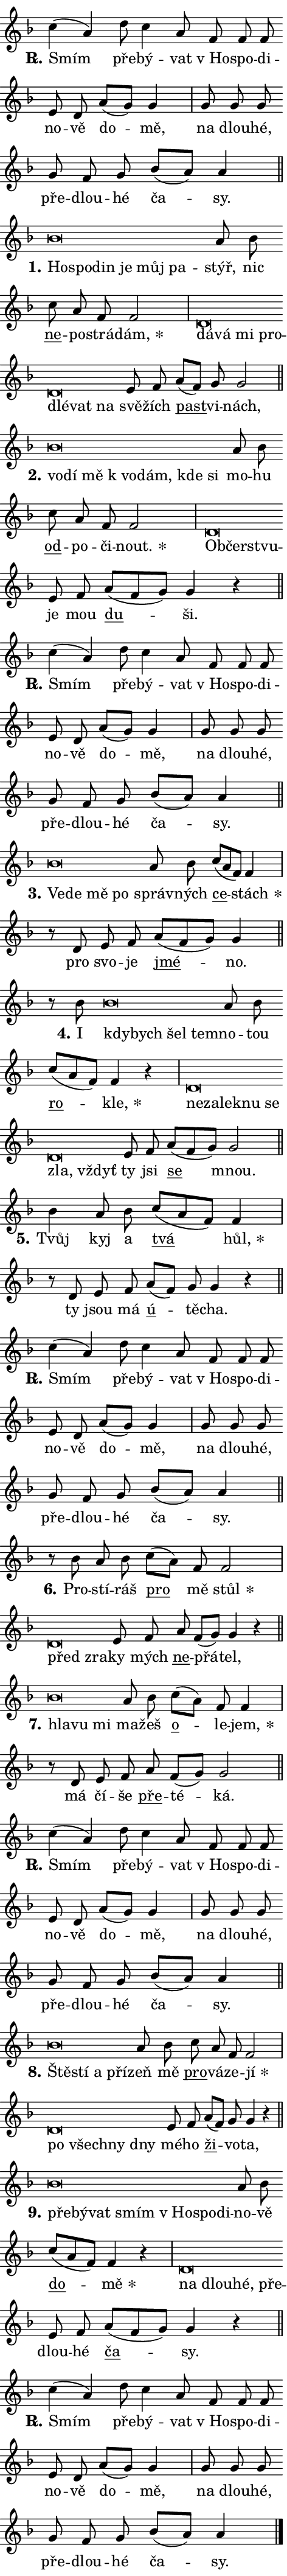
\version "2.24.0"
\header { tagline = "" }
\paper {
  indent = 0\cm
  top-margin = 0\cm
  right-margin = 0.13\cm % to fit lyric hyphens
  bottom-margin = 0\cm
  left-margin = 0\cm
  paper-width = 8\cm
  page-breaking = #ly:one-page-breaking
  system-system-spacing.basic-distance = #11
  score-system-spacing.basic-distance = #11
  ragged-last = ##f
}


%% Author: Thomas Morley
%% https://lists.gnu.org/archive/html/lilypond-user/2020-05/msg00002.html
#(define (line-position grob)
"Returns position of @var[grob} in current system:
   @code{'start}, if at first time-step
   @code{'end}, if at last time-step
   @code{'middle} otherwise
"
  (let* ((col (ly:item-get-column grob))
         (ln (ly:grob-object col 'left-neighbor))
         (rn (ly:grob-object col 'right-neighbor))
         (col-to-check-left (if (ly:grob? ln) ln col))
         (col-to-check-right (if (ly:grob? rn) rn col))
         (break-dir-left
           (and
             (ly:grob-property col-to-check-left 'non-musical #f)
             (ly:item-break-dir col-to-check-left)))
         (break-dir-right
           (and
             (ly:grob-property col-to-check-right 'non-musical #f)
             (ly:item-break-dir col-to-check-right))))
        (cond ((eqv? 1 break-dir-left) 'start)
              ((eqv? -1 break-dir-right) 'end)
              (else 'middle))))

#(define (tranparent-at-line-position vctor)
  (lambda (grob)
  "Relying on @code{line-position} select the relevant enry from @var{vctor}.
Used to determine transparency,"
    (case (line-position grob)
      ((end) (not (vector-ref vctor 0)))
      ((middle) (not (vector-ref vctor 1)))
      ((start) (not (vector-ref vctor 2))))))

noteHeadBreakVisibility =
#(define-music-function (break-visibility)(vector?)
"Makes @code{NoteHead}s transparent relying on @var{break-visibility}"
#{
  \override NoteHead.transparent =
    #(tranparent-at-line-position break-visibility)
#})

#(define delete-ledgers-for-transparent-note-heads
  (lambda (grob)
    "Reads whether a @code{NoteHead} is transparent.
If so this @code{NoteHead} is removed from @code{'note-heads} from
@var{grob}, which is supposed to be @code{LedgerLineSpanner}.
As a result ledgers are not printed for this @code{NoteHead}"
    (let* ((nhds-array (ly:grob-object grob 'note-heads))
           (nhds-list
             (if (ly:grob-array? nhds-array)
                 (ly:grob-array->list nhds-array)
                 '()))
           ;; Relies on the transparent-property being done before
           ;; Staff.LedgerLineSpanner.after-line-breaking is executed.
           ;; This is fragile ...
           (to-keep
             (remove
               (lambda (nhd)
                 (ly:grob-property nhd 'transparent #f))
               nhds-list)))
      ;; TODO find a better method to iterate over grob-arrays, similiar
      ;; to filter/remove etc for lists
      ;; For now rebuilt from scratch
      (set! (ly:grob-object grob 'note-heads)  '())
      (for-each
        (lambda (nhd)
          (ly:pointer-group-interface::add-grob grob 'note-heads nhd))
        to-keep))))

squashNotes = {
  \override NoteHead.X-extent = #'(-0.2 . 0.2)
  \override NoteHead.Y-extent = #'(-0.75 . 0)
  \override NoteHead.stencil =
    #(lambda (grob)
       (let ((pos (ly:grob-property grob 'staff-position)))
         (begin
           (if (< pos -7) (display "ERROR: Lower brevis then expected\n") (display ""))
           (if (<= pos -6) ly:text-interface::print ly:note-head::print))))
}
unSquashNotes = {
  \revert NoteHead.X-extent
  \revert NoteHead.Y-extent
  \revert NoteHead.stencil
}

hideNotes = \noteHeadBreakVisibility #begin-of-line-visible
unHideNotes = \noteHeadBreakVisibility #all-visible

% work-around for resetting accidentals
% https://lilypond.org/doc/v2.23/Documentation/notation/displaying-rhythms#unmetered-music
cadenzaMeasure = {
  \cadenzaOff
  \partial 1024 s1024
  \cadenzaOn
}

#(define-markup-command (accent layout props text) (markup?)
  "Underline accented syllable"
  (interpret-markup layout props
    #{\markup \override #'(offset . 4.3) \underline { #text }#}))

responsum = \markup \concat {
  "R" \hspace #-1.05 \path #0.1 #'((moveto 0 0.07) (lineto 0.9 0.8)) \hspace #0.05 "."
}

spaceSize = #0.6828661417322834 % exact space size for TeX Gyre Schola

\layout {
  \context {
    \Staff
    \remove "Time_signature_engraver"
    \override LedgerLineSpanner.after-line-breaking = #delete-ledgers-for-transparent-note-heads
  }
  \context {
    \Lyrics {
      \override LyricSpace.minimum-distance = \spaceSize
      \override LyricText.font-name = #"TeX Gyre Schola"
      \override LyricText.font-size = 1
      \override StanzaNumber.font-name = #"TeX Gyre Schola Bold"
      \override StanzaNumber.font-size = 1
    }
  }
  \context {
    \Score 
    \override NoteHead.text =
      #(lambda (grob) 
        (let ((pos (ly:grob-property grob 'staff-position)))
          #{\markup {
            \combine
              \halign #-0.55 \raise #(if (= pos -6) 0 0.5) \override #'(thickness . 2) \draw-line #'(3.2 . 0)
              \musicglyph "noteheads.sM1"
          }#}))
  }
}

% magnetic-lyrics.ily
%
%   written by
%     Jean Abou Samra <jean@abou-samra.fr>
%     Werner Lemberg <wl@gnu.org>
%
%   adapted by
%     Jiri Hon <jiri.hon@gmail.com>
%
% Version 2022-Apr-15

% https://www.mail-archive.com/lilypond-user@gnu.org/msg149350.html

#(define (Left_hyphen_pointer_engraver context)
   "Collect syllable-hyphen-syllable occurrences in lyrics and store
them in properties.  This engraver only looks to the left.  For
example, if the lyrics input is @code{foo -- bar}, it does the
following.

@itemize @bullet
@item
Set the @code{text} property of the @code{LyricHyphen} grob between
@q{foo} and @q{bar} to @code{foo}.

@item
Set the @code{left-hyphen} property of the @code{LyricText} grob with
text @q{foo} to the @code{LyricHyphen} grob between @q{foo} and
@q{bar}.
@end itemize

Use this auxiliary engraver in combination with the
@code{lyric-@/text::@/apply-@/magnetic-@/offset!} hook."
   (let ((hyphen #f)
         (text #f))
     (make-engraver
      (acknowledgers
       ((lyric-syllable-interface engraver grob source-engraver)
        (set! text grob)))
      (end-acknowledgers
       ((lyric-hyphen-interface engraver grob source-engraver)
        ;(when (not (grob::has-interface grob 'lyric-space-interface))
          (set! hyphen grob)));)
      ((stop-translation-timestep engraver)
       (when (and text hyphen)
         (ly:grob-set-object! text 'left-hyphen hyphen))
       (set! text #f)
       (set! hyphen #f)))))

#(define (lyric-text::apply-magnetic-offset! grob)
   "If the space between two syllables is less than the value in
property @code{LyricText@/.details@/.squash-threshold}, move the right
syllable to the left so that it gets concatenated with the left
syllable.

Use this function as a hook for
@code{LyricText@/.after-@/line-@/breaking} if the
@code{Left_@/hyphen_@/pointer_@/engraver} is active."
   (let ((hyphen (ly:grob-object grob 'left-hyphen #f)))
     (when hyphen
       (let ((left-text (ly:spanner-bound hyphen LEFT)))
         (when (grob::has-interface left-text 'lyric-syllable-interface)
           (let* ((common (ly:grob-common-refpoint grob left-text X))
                  (this-x-ext (ly:grob-extent grob common X))
                  (left-x-ext
                   (begin
                     ;; Trigger magnetism for left-text.
                     (ly:grob-property left-text 'after-line-breaking)
                     (ly:grob-extent left-text common X)))
                  ;; `delta` is the gap width between two syllables.
                  (delta (- (interval-start this-x-ext)
                            (interval-end left-x-ext)))
                  (details (ly:grob-property grob 'details))
                  (threshold (assoc-get 'squash-threshold details 0.2)))
             (when (< delta threshold)
               (let* (;; We have to manipulate the input text so that
                      ;; ligatures crossing syllable boundaries are not
                      ;; disabled.  For languages based on the Latin
                      ;; script this is essentially a beautification.
                      ;; However, for non-Western scripts it can be a
                      ;; necessity.
                      (lt (ly:grob-property left-text 'text))
                      (rt (ly:grob-property grob 'text))
                      (is-space (grob::has-interface hyphen 'lyric-space-interface))
                      (space (if is-space " " ""))
                      (extra-delta (if is-space spaceSize 0))
                      ;; Append new syllable.
                      (ltrt-space (if (and (string? lt) (string? rt))
                                (string-append lt space rt)
                                (make-concat-markup (list lt space rt))))
                      ;; Right-align `ltrt` to the right side.
                      (ltrt-space-markup (grob-interpret-markup
                               grob
                               (make-translate-markup
                                (cons (interval-length this-x-ext) 0)
                                (make-right-align-markup ltrt-space)))))
                 (begin
                   ;; Don't print `left-text`.
                   (ly:grob-set-property! left-text 'stencil #f)
                   ;; Set text and stencil (which holds all collected
                   ;; syllables so far) and shift it to the left.
                   (ly:grob-set-property! grob 'text ltrt-space)
                   (ly:grob-set-property! grob 'stencil ltrt-space-markup)
                   (ly:grob-translate-axis! grob (- (- delta extra-delta)) X))))))))))


#(define (lyric-hyphen::displace-bounds-first grob)
   ;; Make very sure this callback isn't triggered too early.
   (let ((left (ly:spanner-bound grob LEFT))
         (right (ly:spanner-bound grob RIGHT)))
     (ly:grob-property left 'after-line-breaking)
     (ly:grob-property right 'after-line-breaking)
     (ly:lyric-hyphen::print grob)))

squashThreshold = #0.4

\layout {
  \context {
    \Lyrics
    \consists #Left_hyphen_pointer_engraver
    \override LyricText.after-line-breaking =
      #lyric-text::apply-magnetic-offset!
    \override LyricHyphen.stencil = #lyric-hyphen::displace-bounds-first
    \override LyricText.details.squash-threshold = \squashThreshold
    \override LyricHyphen.minimum-distance = 0
    \override LyricHyphen.minimum-length = \squashThreshold
  }
}

squashText = \override LyricText.details.squash-threshold = 9999
unSquashText = \override LyricText.details.squash-threshold = \squashThreshold

leftText = \override LyricText.self-alignment-X = #LEFT
unLeftText = \revert LyricText.self-alignment-X

starOffset = #(lambda (grob) 
                (let ((x_offset (ly:self-alignment-interface::aligned-on-x-parent grob)))
                  (if (= x_offset 0) 0 (+ x_offset 1.2))))

star = #(define-music-function (syllable)(string?)
"Append star separator at the end of a syllable"
#{
  \once \override LyricText.X-offset = #starOffset
  \lyricmode { \markup {
    #syllable
    \override #'((font-name . "TeX Gyre Schola Bold")) \hspace #0.2 \lower #0.65 \larger "*"
  } }
#})

starAccent = #(define-music-function (syllable)(string?)
"Append star separator at the end of a syllable and make accent"
#{
  \once \override LyricText.X-offset = #starOffset
  \lyricmode { \markup {
    \accent #syllable
    \override #'((font-name . "TeX Gyre Schola Bold")) \hspace #0.2 \lower #0.65 \larger "*"
  } }
#})

breath = #(define-music-function (syllable)(string?)
"Append breathing indicator at the end of a syllable"
#{
  \lyricmode { \markup { #syllable "+" } }
#})

optionalBreath = #(define-music-function (syllable)(string?)
"Append optional breathing indicator at the end of a syllable"
#{
  \lyricmode { \markup { #syllable "(+)" } }
#})


\score {
    <<
        \new Voice = "melody" { \cadenzaOn \key f \major \relative { c''4( a) d8 c4 a8 \bar "" f f f \bar "" e d \bar "" a'[( g)] g4 \cadenzaMeasure \bar "|" g8 g g \bar "" g f g \bar "" bes[( a)] a4 \cadenzaMeasure \bar "||" \break } }
        \new Lyrics \lyricsto "melody" { \lyricmode { \set stanza = \responsum
Smím pře -- bý -- vat "v Ho" -- spo -- di -- no -- vě do -- mě, na dlou -- hé, pře -- dlou -- hé ča -- sy. } }
    >>
    \layout {}
}

\score {
    <<
        \new Voice = "melody" { \cadenzaOn \key f \major \relative { \squashNotes bes'\breve*1/16 \hideNotes \breve*1/16 \bar "" \breve*1/16 \bar "" \breve*1/16 \bar "" \breve*1/16 \breve*1/16 \bar "" \unHideNotes \unSquashNotes a8 bes \bar "" c a f f2 \cadenzaMeasure \bar "|" \squashNotes d\breve*1/16 \hideNotes \breve*1/16 \bar "" \breve*1/16 \bar "" \breve*1/16 \bar "" \breve*1/16 \bar "" \breve*1/16 \breve*1/16 \bar "" \unHideNotes \unSquashNotes e8 f \bar "" a[( f)] g g2 \cadenzaMeasure \bar "||" \break } }
        \new Lyrics \lyricsto "melody" { \lyricmode { \set stanza = "1."
\leftText Ho -- \squashText spo -- din je můj pa -- \unLeftText \unSquashText stýř, nic \markup \accent ne -- po -- strá -- \star dám, \leftText dá -- \squashText vá mi pro -- dlé -- vat na \unLeftText \unSquashText svě -- žích \markup \accent past -- vi -- nách, } }
    >>
    \layout {}
}

\score {
    <<
        \new Voice = "melody" { \cadenzaOn \key f \major \relative { \squashNotes bes'\breve*1/16 \hideNotes \breve*1/16 \bar "" \breve*1/16 \bar "" \breve*1/16 \bar "" \breve*1/16 \bar "" \breve*1/16 \breve*1/16 \bar "" \unHideNotes \unSquashNotes a8 bes \bar "" c a f f2 \cadenzaMeasure \bar "|" \squashNotes d\breve*1/16 \hideNotes \breve*1/16 \breve*1/16 \bar "" \unHideNotes \unSquashNotes e8 f \bar "" a[( f g)] g4 r \cadenzaMeasure \bar "||" \break } }
        \new Lyrics \lyricsto "melody" { \lyricmode { \set stanza = "2."
\leftText vo -- \squashText dí mě "k vo" -- dám, kde si \unLeftText \unSquashText mo -- hu \markup \accent od -- po -- či -- \star nout. \leftText Ob -- \squashText čerst -- vu -- \unLeftText \unSquashText je mou \markup \accent du -- ši. } }
    >>
    \layout {}
}

\score {
    <<
        \new Voice = "melody" { \cadenzaOn \key f \major \relative { c''4( a) d8 c4 a8 \bar "" f f f \bar "" e d \bar "" a'[( g)] g4 \cadenzaMeasure \bar "|" g8 g g \bar "" g f g \bar "" bes[( a)] a4 \cadenzaMeasure \bar "||" \break } }
        \new Lyrics \lyricsto "melody" { \lyricmode { \set stanza = \responsum
Smím pře -- bý -- vat "v Ho" -- spo -- di -- no -- vě do -- mě, na dlou -- hé, pře -- dlou -- hé ča -- sy. } }
    >>
    \layout {}
}

\score {
    <<
        \new Voice = "melody" { \cadenzaOn \key f \major \relative { \squashNotes bes'\breve*1/16 \hideNotes \breve*1/16 \bar "" \breve*1/16 \breve*1/16 \bar "" \unHideNotes \unSquashNotes a8 bes \bar "" c[( a f)] f4 \cadenzaMeasure \bar "|" r8 d8 e8 f \bar "" a[( f g)] g4 \cadenzaMeasure \bar "||" \break } }
        \new Lyrics \lyricsto "melody" { \lyricmode { \set stanza = "3."
\leftText Ve -- \squashText de mě po \unLeftText \unSquashText správ -- ných \markup \accent ce -- \star stách pro svo -- je \markup \accent jmé -- no. } }
    >>
    \layout {}
}

\score {
    <<
        \new Voice = "melody" { \cadenzaOn \key f \major \relative { r8 bes' \squashNotes bes\breve*1/16 \hideNotes \breve*1/16 \bar "" \breve*1/16 \breve*1/16 \bar "" \unHideNotes \unSquashNotes a8 bes \bar "" c[( a f)] f4 r \cadenzaMeasure \bar "|" \squashNotes d\breve*1/16 \hideNotes \breve*1/16 \bar "" \breve*1/16 \bar "" \breve*1/16 \bar "" \breve*1/16 \bar "" \breve*1/16 \breve*1/16 \bar "" \unHideNotes \unSquashNotes e8 f \bar "" a[( f g)] g2 \cadenzaMeasure \bar "||" \break } }
        \new Lyrics \lyricsto "melody" { \lyricmode { \set stanza = "4."
I \leftText kdy -- \squashText bych šel tem -- \unLeftText \unSquashText no -- tou \markup \accent ro -- \star kle, \leftText ne -- \squashText za -- lek -- nu se zla, vždyť \unLeftText \unSquashText ty jsi \markup \accent se mnou. } }
    >>
    \layout {}
}

\score {
    <<
        \new Voice = "melody" { \cadenzaOn \key f \major \relative { bes'4 a8 bes \bar "" c[( a f)] f4 \cadenzaMeasure \bar "|" r8 d e8 f \bar "" a[( f)] g g4 r \cadenzaMeasure \bar "||" \break } }
        \new Lyrics \lyricsto "melody" { \lyricmode { \set stanza = "5."
Tvůj kyj a \markup \accent tvá \star hůl, ty jsou má \markup \accent ú -- tě -- cha. } }
    >>
    \layout {}
}

\score {
    <<
        \new Voice = "melody" { \cadenzaOn \key f \major \relative { c''4( a) d8 c4 a8 \bar "" f f f \bar "" e d \bar "" a'[( g)] g4 \cadenzaMeasure \bar "|" g8 g g \bar "" g f g \bar "" bes[( a)] a4 \cadenzaMeasure \bar "||" \break } }
        \new Lyrics \lyricsto "melody" { \lyricmode { \set stanza = \responsum
Smím pře -- bý -- vat "v Ho" -- spo -- di -- no -- vě do -- mě, na dlou -- hé, pře -- dlou -- hé ča -- sy. } }
    >>
    \layout {}
}

\score {
    <<
        \new Voice = "melody" { \cadenzaOn \key f \major \relative { r8 bes' a8 bes \bar "" c[( a)] f f2 \cadenzaMeasure \bar "|" \squashNotes d\breve*1/16 \hideNotes \breve*1/16 \bar "" \unHideNotes \unSquashNotes e8 f \bar "" a f[( g)] g4 r \cadenzaMeasure \bar "||" \break } }
        \new Lyrics \lyricsto "melody" { \lyricmode { \set stanza = "6."
Pro -- stí -- ráš \markup \accent pro mě \star stůl \leftText před \squashText zra -- \unLeftText \unSquashText ky mých \markup \accent ne -- přá -- tel, } }
    >>
    \layout {}
}

\score {
    <<
        \new Voice = "melody" { \cadenzaOn \key f \major \relative { \squashNotes bes'\breve*1/16 \hideNotes \breve*1/16 \breve*1/16 \bar "" \unHideNotes \unSquashNotes a8 bes \bar "" c[( a)] f f4 \cadenzaMeasure \bar "|" r8 d e8 f \bar "" a f[( g)] g2 \cadenzaMeasure \bar "||" \break } }
        \new Lyrics \lyricsto "melody" { \lyricmode { \set stanza = "7."
\leftText hla -- \squashText vu mi \unLeftText \unSquashText ma -- žeš \markup \accent o -- le -- \star jem, má čí -- še \markup \accent pře -- té -- ká. } }
    >>
    \layout {}
}

\score {
    <<
        \new Voice = "melody" { \cadenzaOn \key f \major \relative { c''4( a) d8 c4 a8 \bar "" f f f \bar "" e d \bar "" a'[( g)] g4 \cadenzaMeasure \bar "|" g8 g g \bar "" g f g \bar "" bes[( a)] a4 \cadenzaMeasure \bar "||" \break } }
        \new Lyrics \lyricsto "melody" { \lyricmode { \set stanza = \responsum
Smím pře -- bý -- vat "v Ho" -- spo -- di -- no -- vě do -- mě, na dlou -- hé, pře -- dlou -- hé ča -- sy. } }
    >>
    \layout {}
}

\score {
    <<
        \new Voice = "melody" { \cadenzaOn \key f \major \relative { \squashNotes bes'\breve*1/16 \hideNotes \breve*1/16 \bar "" \breve*1/16 \breve*1/16 \bar "" \unHideNotes \unSquashNotes a8 bes \bar "" c a f f2 \cadenzaMeasure \bar "|" \squashNotes d\breve*1/16 \hideNotes \breve*1/16 \bar "" \breve*1/16 \breve*1/16 \bar "" \unHideNotes \unSquashNotes e8 f \bar "" a[( f)] g g4 r \cadenzaMeasure \bar "||" \break } }
        \new Lyrics \lyricsto "melody" { \lyricmode { \set stanza = "8."
\leftText Ště -- \squashText stí a pří -- \unLeftText \unSquashText zeň mě \markup \accent pro -- vá -- ze -- \star jí \leftText po \squashText všech -- ny dny \unLeftText \unSquashText mé -- ho \markup \accent ži -- vo -- ta, } }
    >>
    \layout {}
}

\score {
    <<
        \new Voice = "melody" { \cadenzaOn \key f \major \relative { \squashNotes bes'\breve*1/16 \hideNotes \breve*1/16 \bar "" \breve*1/16 \bar "" \breve*1/16 \bar "" \breve*1/16 \bar "" \breve*1/16 \breve*1/16 \bar "" \unHideNotes \unSquashNotes a8 bes \bar "" c[( a f)] f4 r \cadenzaMeasure \bar "|" \squashNotes d\breve*1/16 \hideNotes \breve*1/16 \bar "" \breve*1/16 \breve*1/16 \bar "" \unHideNotes \unSquashNotes e8 f \bar "" a[( f g)] g4 r \cadenzaMeasure \bar "||" \break } }
        \new Lyrics \lyricsto "melody" { \lyricmode { \set stanza = "9."
\leftText pře -- \squashText bý -- vat smím "v Ho" -- spo -- di -- \unLeftText \unSquashText no -- vě \markup \accent do -- \star mě \leftText na \squashText dlou -- hé, pře -- \unLeftText \unSquashText dlou -- hé \markup \accent ča -- sy. } }
    >>
    \layout {}
}

\score {
    <<
        \new Voice = "melody" { \cadenzaOn \key f \major \relative { c''4( a) d8 c4 a8 \bar "" f f f \bar "" e d \bar "" a'[( g)] g4 \cadenzaMeasure \bar "|" g8 g g \bar "" g f g \bar "" bes[( a)] a4 \cadenzaMeasure \bar "||" \break } \bar "|." }
        \new Lyrics \lyricsto "melody" { \lyricmode { \set stanza = \responsum
Smím pře -- bý -- vat "v Ho" -- spo -- di -- no -- vě do -- mě, na dlou -- hé, pře -- dlou -- hé ča -- sy. } }
    >>
    \layout {}
}
